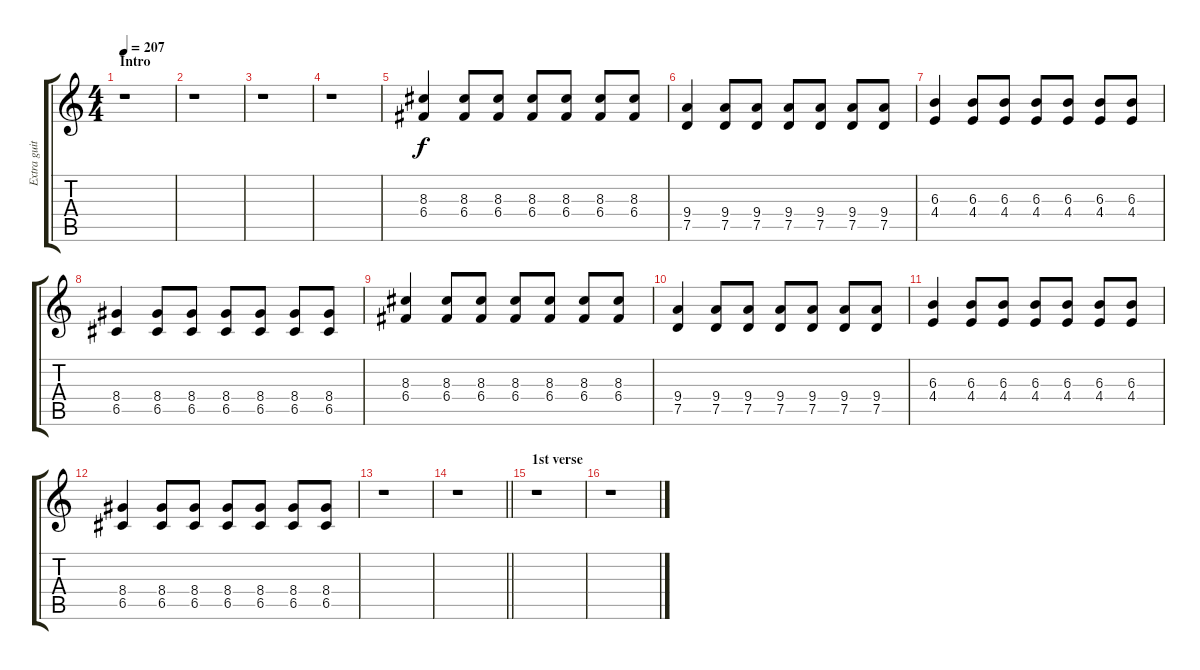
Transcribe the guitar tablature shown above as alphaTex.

\track ("Extra guitar" "Extra guit") {instrument distortionguitar}
\staff {score tabs}
\tuning (D4 A3 F3 C3 G2 D2) {hide}
\ts (4 4)
\section ("" "Intro")
\tempo 207
\clef g2
\ks c
r.1{dy f instrument distortionguitar} |
r.1 |
r.1 |
r.1 |
(8.3 6.4).4 (8.3 6.4).8 (8.3 6.4).8 (8.3 6.4).8 (8.3 6.4).8 (8.3 6.4).8 (8.3 6.4).8 |
(9.4 7.5).4 (9.4 7.5).8 (9.4 7.5).8 (9.4 7.5).8 (9.4 7.5).8 (9.4 7.5).8 (9.4 7.5).8 |
(6.3 4.4).4 (6.3 4.4).8 (6.3 4.4).8 (6.3 4.4).8 (6.3 4.4).8 (6.3 4.4).8 (6.3 4.4).8 |
(8.4 6.5).4 (8.4 6.5).8 (8.4 6.5).8 (8.4 6.5).8 (8.4 6.5).8 (8.4 6.5).8 (8.4 6.5).8 |
(8.3 6.4).4 (8.3 6.4).8 (8.3 6.4).8 (8.3 6.4).8 (8.3 6.4).8 (8.3 6.4).8 (8.3 6.4).8 |
(9.4 7.5).4 (9.4 7.5).8 (9.4 7.5).8 (9.4 7.5).8 (9.4 7.5).8 (9.4 7.5).8 (9.4 7.5).8 |
(6.3 4.4).4 (6.3 4.4).8 (6.3 4.4).8 (6.3 4.4).8 (6.3 4.4).8 (6.3 4.4).8 (6.3 4.4).8 |
(8.4 6.5).4 (8.4 6.5).8 (8.4 6.5).8 (8.4 6.5).8 (8.4 6.5).8 (8.4 6.5).8 (8.4 6.5).8 |
r.1 |
\barLineRight lightlight
r.1 |
\section ("" "1st verse")
r.1 |
r.1
